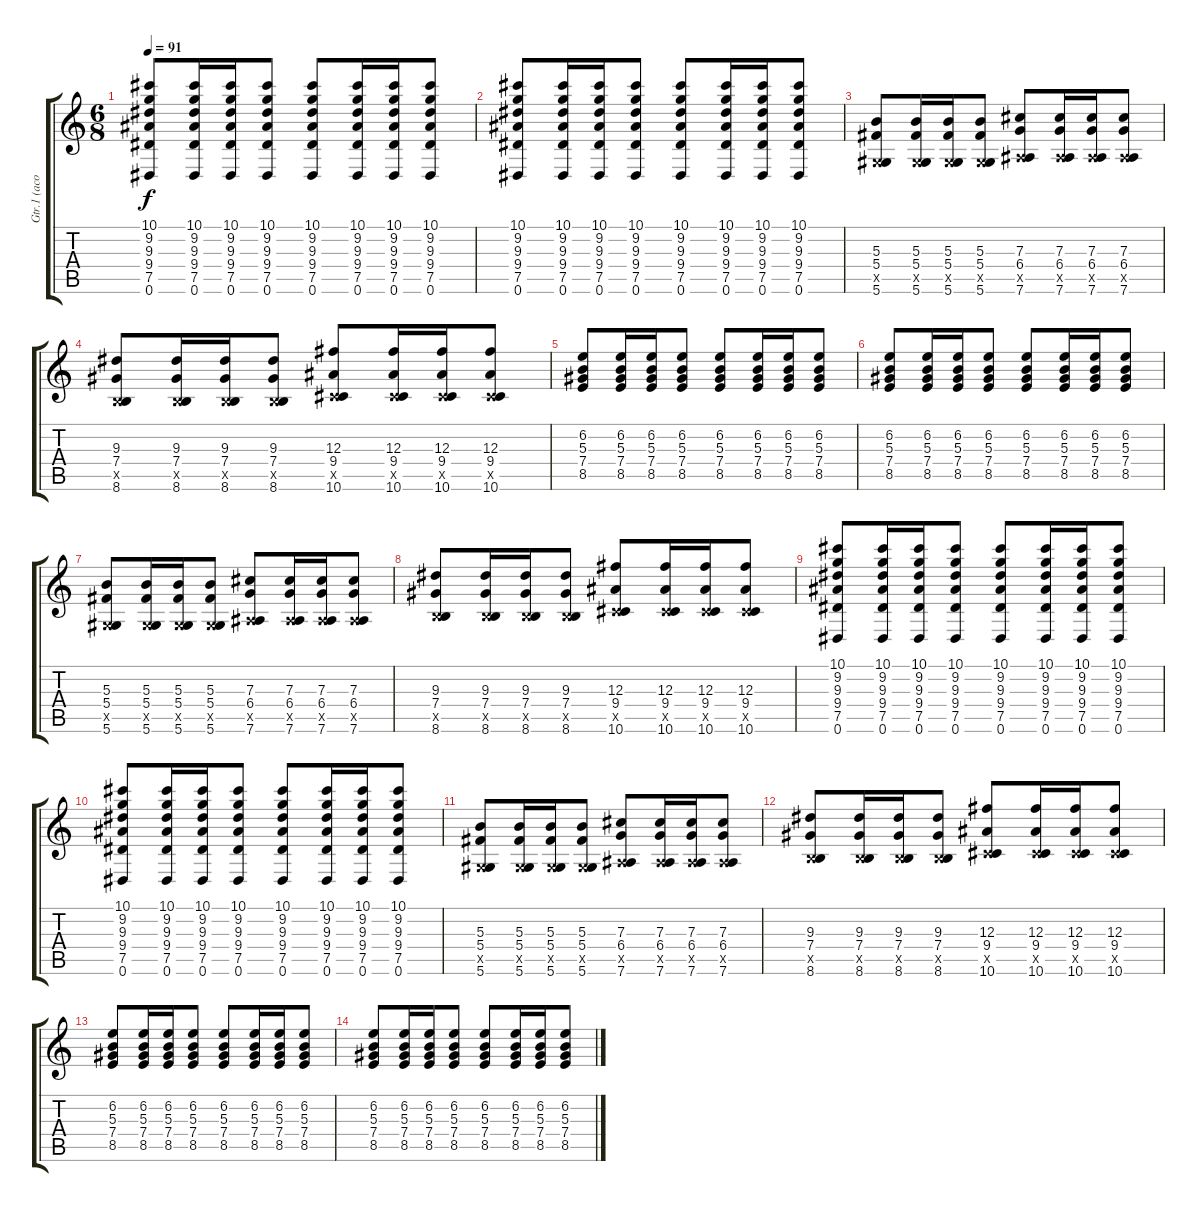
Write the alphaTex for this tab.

\track ("Gtr.1 (acoust.) - John" "Gtr.1 (aco") {instrument acousticguitarsteel}
\staff {score tabs}
\tuning (Eb4 Bb3 Gb3 Db3 Ab2 Eb2) {hide}
\ts (6 8)
\tempo 91
\clef g2
\ks c
(10.1 9.2 9.3 9.4 7.5 0.6).8{dy f} (10.1 9.2 9.3 9.4 7.5 0.6).16 (10.1 9.2 9.3 9.4 7.5 0.6).16 (10.1 9.2 9.3 9.4 7.5 0.6).8 (10.1 9.2 9.3 9.4 7.5 0.6).8 (10.1 9.2 9.3 9.4 7.5 0.6).16 (10.1 9.2 9.3 9.4 7.5 0.6).16 (10.1 9.2 9.3 9.4 7.5 0.6).8 |
(10.1 9.2 9.3 9.4 7.5 0.6).8 (10.1 9.2 9.3 9.4 7.5 0.6).16 (10.1 9.2 9.3 9.4 7.5 0.6).16 (10.1 9.2 9.3 9.4 7.5 0.6).8 (10.1 9.2 9.3 9.4 7.5 0.6).8 (10.1 9.2 9.3 9.4 7.5 0.6).16 (10.1 9.2 9.3 9.4 7.5 0.6).16 (10.1 9.2 9.3 9.4 7.5 0.6).8 |
(5.3 5.4 0.5{x} 5.6).8 (5.3 5.4 0.5{x} 5.6).16 (5.3 5.4 0.5{x} 5.6).16 (5.3 5.4 0.5{x} 5.6).8 (7.3 6.4 2.5{x} 7.6).8 (7.3 6.4 2.5{x} 7.6).16 (7.3 6.4 2.5{x} 7.6).16 (7.3 6.4 2.5{x} 7.6).8 |
(9.3 7.4 3.5{x} 8.6).8 (9.3 7.4 3.5{x} 8.6).16 (9.3 7.4 3.5{x} 8.6).16 (9.3 7.4 3.5{x} 8.6).8 (12.3 9.4 5.5{x} 10.6).8 (12.3 9.4 5.5{x} 10.6).16 (12.3 9.4 5.5{x} 10.6).16 (12.3 9.4 5.5{x} 10.6).8 |
(6.2 5.3 7.4 8.5).8 (6.2 5.3 7.4 8.5).16 (6.2 5.3 7.4 8.5).16 (6.2 5.3 7.4 8.5).8 (6.2 5.3 7.4 8.5).8 (6.2 5.3 7.4 8.5).16 (6.2 5.3 7.4 8.5).16 (6.2 5.3 7.4 8.5).8 |
(6.2 5.3 7.4 8.5).8 (6.2 5.3 7.4 8.5).16 (6.2 5.3 7.4 8.5).16 (6.2 5.3 7.4 8.5).8 (6.2 5.3 7.4 8.5).8 (6.2 5.3 7.4 8.5).16 (6.2 5.3 7.4 8.5).16 (6.2 5.3 7.4 8.5).8 |
(5.3 5.4 0.5{x} 5.6).8{volume 9} (5.3 5.4 0.5{x} 5.6).16 (5.3 5.4 0.5{x} 5.6).16 (5.3 5.4 0.5{x} 5.6).8 (7.3 6.4 2.5{x} 7.6).8 (7.3 6.4 2.5{x} 7.6).16 (7.3 6.4 2.5{x} 7.6).16 (7.3 6.4 2.5{x} 7.6).8 |
(9.3 7.4 3.5{x} 8.6).8 (9.3 7.4 3.5{x} 8.6).16 (9.3 7.4 3.5{x} 8.6).16 (9.3 7.4 3.5{x} 8.6).8 (12.3 9.4 5.5{x} 10.6).8 (12.3 9.4 5.5{x} 10.6).16 (12.3 9.4 5.5{x} 10.6).16 (12.3 9.4 5.5{x} 10.6).8 |
(10.1 9.2 9.3 9.4 7.5 0.6).8 (10.1 9.2 9.3 9.4 7.5 0.6).16 (10.1 9.2 9.3 9.4 7.5 0.6).16 (10.1 9.2 9.3 9.4 7.5 0.6).8 (10.1 9.2 9.3 9.4 7.5 0.6).8 (10.1 9.2 9.3 9.4 7.5 0.6).16{volume 6} (10.1 9.2 9.3 9.4 7.5 0.6).16 (10.1 9.2 9.3 9.4 7.5 0.6).8 |
(10.1 9.2 9.3 9.4 7.5 0.6).8 (10.1 9.2 9.3 9.4 7.5 0.6).16 (10.1 9.2 9.3 9.4 7.5 0.6).16 (10.1 9.2 9.3 9.4 7.5 0.6).8 (10.1 9.2 9.3 9.4 7.5 0.6).8 (10.1 9.2 9.3 9.4 7.5 0.6).16 (10.1 9.2 9.3 9.4 7.5 0.6).16 (10.1 9.2 9.3 9.4 7.5 0.6).8 |
(5.3 5.4 0.5{x} 5.6).8 (5.3 5.4 0.5{x} 5.6).16 (5.3 5.4 0.5{x} 5.6).16 (5.3 5.4 0.5{x} 5.6).8 (7.3 6.4 2.5{x} 7.6).8 (7.3 6.4 2.5{x} 7.6).16 (7.3 6.4 2.5{x} 7.6).16 (7.3 6.4 2.5{x} 7.6).8 |
(9.3 7.4 3.5{x} 8.6).8 (9.3 7.4 3.5{x} 8.6).16 (9.3 7.4 3.5{x} 8.6).16 (9.3 7.4 3.5{x} 8.6).8{volume 0} (12.3 9.4 5.5{x} 10.6).8 (12.3 9.4 5.5{x} 10.6).16 (12.3 9.4 5.5{x} 10.6).16 (12.3 9.4 5.5{x} 10.6).8 |
(6.2 5.3 7.4 8.5).8 (6.2 5.3 7.4 8.5).16 (6.2 5.3 7.4 8.5).16 (6.2 5.3 7.4 8.5).8 (6.2 5.3 7.4 8.5).8 (6.2 5.3 7.4 8.5).16 (6.2 5.3 7.4 8.5).16 (6.2 5.3 7.4 8.5).8 |
(6.2 5.3 7.4 8.5).8 (6.2 5.3 7.4 8.5).16 (6.2 5.3 7.4 8.5).16 (6.2 5.3 7.4 8.5).8 (6.2 5.3 7.4 8.5).8 (6.2 5.3 7.4 8.5).16 (6.2 5.3 7.4 8.5).16 (6.2 5.3 7.4 8.5).8
